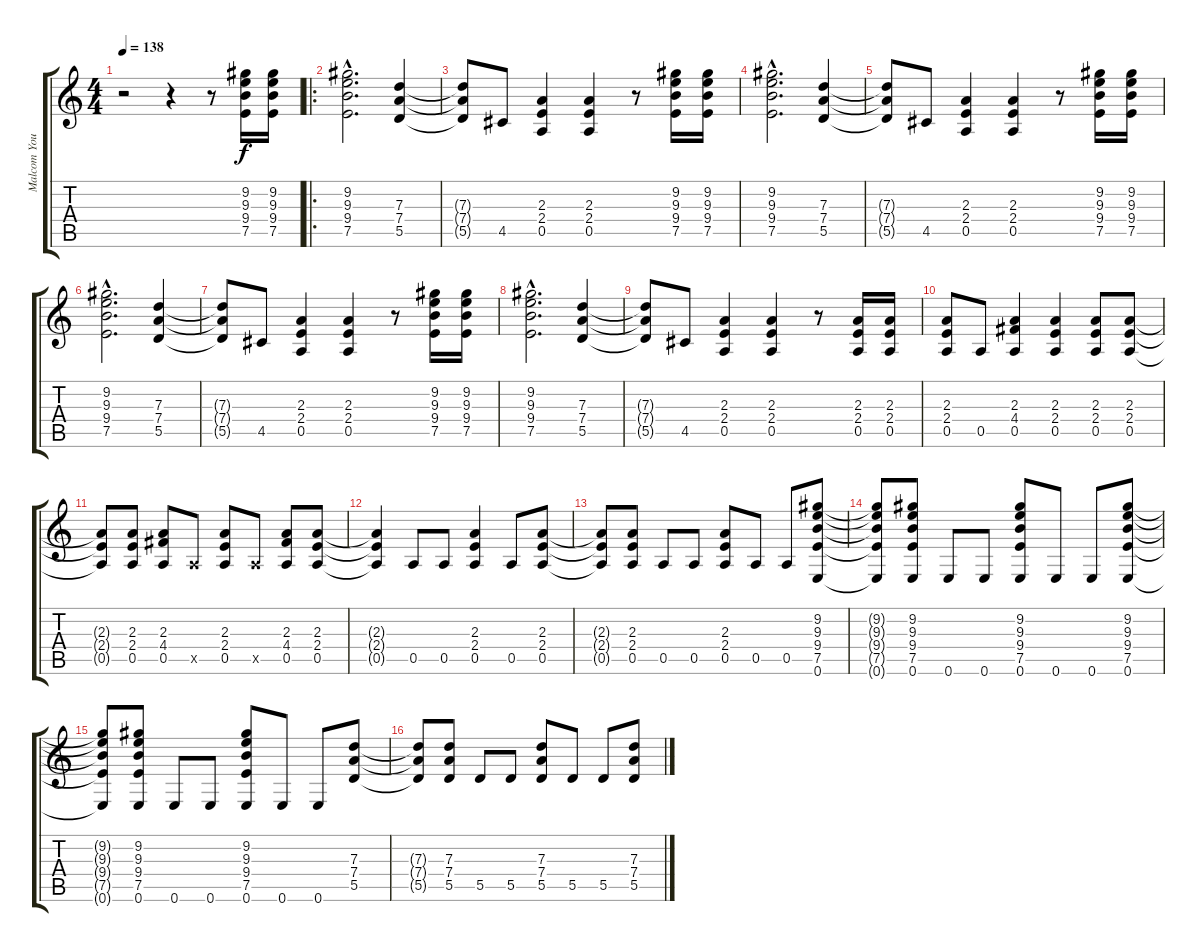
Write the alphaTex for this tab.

\track ("Malcom Young" "Malcom You") {instrument overdrivenguitar}
\staff {score tabs}
\tuning (E4 B3 G3 D3 A2 E2) {hide}
\ts (4 4)
\tempo 138
\clef g2
\ks c
r.2{dy f instrument overdrivenguitar} r.4 r.8 (9.2 9.3 9.4 7.5).16 (9.2 9.3 9.4 7.5).16 |
\ro
(9.2{hac} 9.3{hac} 9.4{hac} 7.5{hac}).2{d} (7.3 7.4 5.5).4 |
(7.3{t} 7.4{t} 5.5{t}).8 4.5.8 (2.3 2.4 0.5).4 (2.3 2.4 0.5).4 r.8 (9.2 9.3 9.4 7.5).16 (9.2 9.3 9.4 7.5).16 |
(9.2{hac} 9.3{hac} 9.4{hac} 7.5{hac}).2{d} (7.3 7.4 5.5).4 |
(7.3{t} 7.4{t} 5.5{t}).8 4.5.8 (2.3 2.4 0.5).4 (2.3 2.4 0.5).4 r.8 (9.2 9.3 9.4 7.5).16 (9.2 9.3 9.4 7.5).16 |
(9.2{hac} 9.3{hac} 9.4{hac} 7.5{hac}).2{d} (7.3 7.4 5.5).4 |
(7.3{t} 7.4{t} 5.5{t}).8 4.5.8 (2.3 2.4 0.5).4 (2.3 2.4 0.5).4 r.8 (9.2 9.3 9.4 7.5).16 (9.2 9.3 9.4 7.5).16 |
(9.2{hac} 9.3{hac} 9.4{hac} 7.5{hac}).2{d} (7.3 7.4 5.5).4 |
(7.3{t} 7.4{t} 5.5{t}).8 4.5.8 (2.3 2.4 0.5).4 (2.3 2.4 0.5).4 r.8 (2.3 2.4 0.5).16 (2.3 2.4 0.5).16 |
(2.3 2.4 0.5).8 0.5.8 (2.3 4.4 0.5).4 (2.3 2.4 0.5).4 (2.3 2.4 0.5).8 (2.3 2.4 0.5).8 |
(2.3{t} 2.4{t} 0.5{t}).8 (2.3 2.4 0.5).8 (2.3 4.4 0.5).8 0.5{x}.8 (2.3 2.4 0.5).8 0.5{x}.8 (2.3 4.4 0.5).8 (2.3 2.4 0.5).8 |
(2.3{t} 2.4{t} 0.5{t}).4 0.5.8 0.5.8 (2.3 2.4 0.5).4 0.5.8 (2.3 2.4 0.5).8 |
(2.3{t} 2.4{t} 0.5{t}).8 (2.3 2.4 0.5).8 0.5.8 0.5.8 (2.3 2.4 0.5).8 0.5.8 0.5.8 (9.2 9.3 9.4 7.5 0.6).8 |
(9.2{t} 9.3{t} 9.4{t} 7.5{t} 0.6{t}).8 (9.2 9.3 9.4 7.5 0.6).8 0.6.8 0.6.8 (9.2 9.3 9.4 7.5 0.6).8 0.6.8 0.6.8 (9.2 9.3 9.4 7.5 0.6).8 |
(9.2{t} 9.3{t} 9.4{t} 7.5{t} 0.6{t}).8 (9.2 9.3 9.4 7.5 0.6).8 0.6.8 0.6.8 (9.2 9.3 9.4 7.5 0.6).8 0.6.8 0.6.8 (7.3 7.4 5.5).8 |
(7.3{t} 7.4{t} 5.5{t}).8 (7.3 7.4 5.5).8 5.5.8 5.5.8 (7.3 7.4 5.5).8 5.5.8 5.5.8 (7.3 7.4 5.5).8
